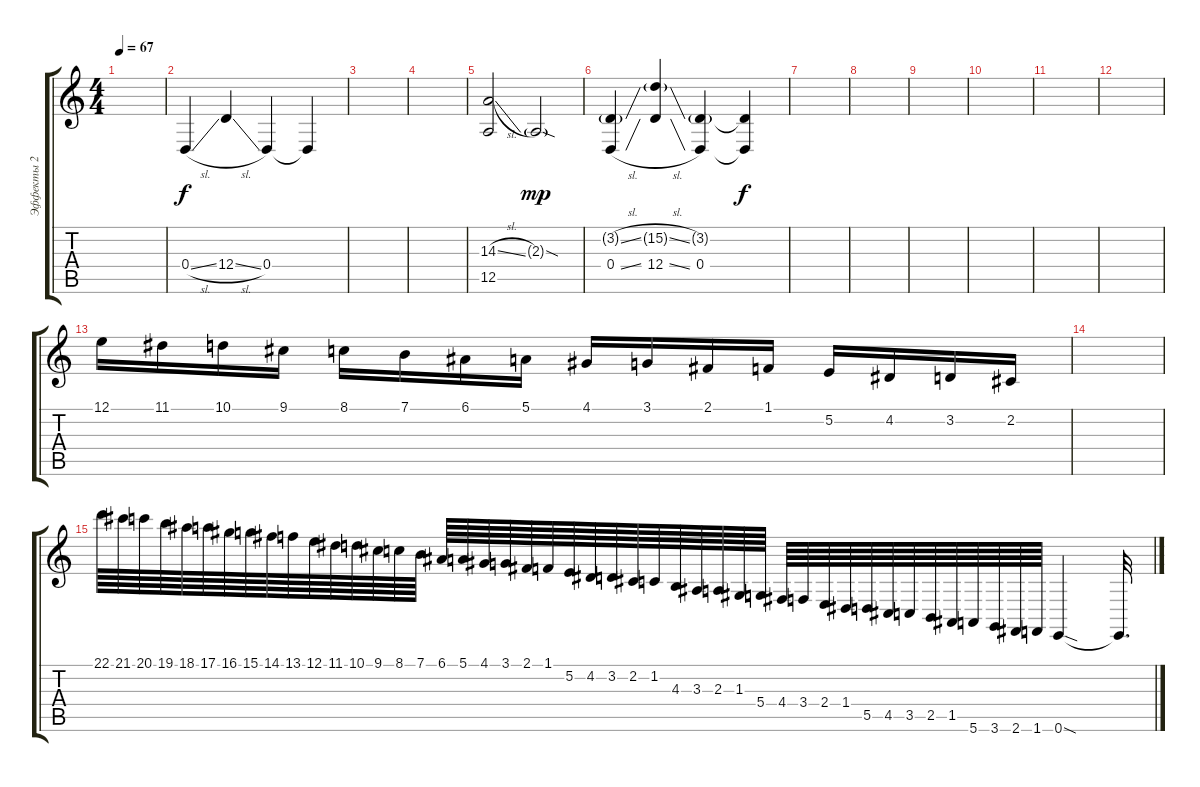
\track ("Эффекты 2" "Эффекты 2") {instrument rockorgan}
\staff {score tabs}
\tuning (E4 B3 G3 D3 A2 E2) {hide}
\ts (4 4)
\tempo 67
\clef g2
\ks c
|
0.4{sl}.4{volume 10} 12.4{sl}.4 0.4.4 0.4{t}.4 |
|
|
(14.3{sl} 12.5).2 2.3{sod g}.2{dy mp} |
(3.2{sl g} 0.4{sl}).4 (15.2{sl g} 12.4{sl}).4 (3.2{g} 0.4).4 (3.2{t} 0.4{t}).4{dy f} |
|
|
|
|
|
|
12.1.16{volume 10} 11.1.16 10.1.16 9.1.16 8.1.16 7.1.16 6.1.16 5.1.16 4.1.16 3.1.16 2.1.16 1.1.16 5.2.16 4.2.16 3.2.16 2.2.16 |
|
22.1.64{volume 12} 21.1.64 20.1.64 19.1.64 18.1.64 17.1.64 16.1.64 15.1.64 14.1.64 13.1.64 12.1.64 11.1.64 10.1.64 9.1.64 8.1.64 7.1.64 6.1.64 5.1.64 4.1.64 3.1.64 2.1.64 1.1.64 5.2.64 4.2.64 3.2.64 2.2.64 1.2.64 4.3.64 3.3.64 2.3.64 1.3.64 5.4.64 4.4.64 3.4.64 2.4.64 1.4.64 5.5.64 4.5.64 3.5.64 2.5.64 1.5.64 5.6.64 3.6.64 2.6.64 1.6.64 0.6{sod}.4 0.6{t}.32{d volume 5}
